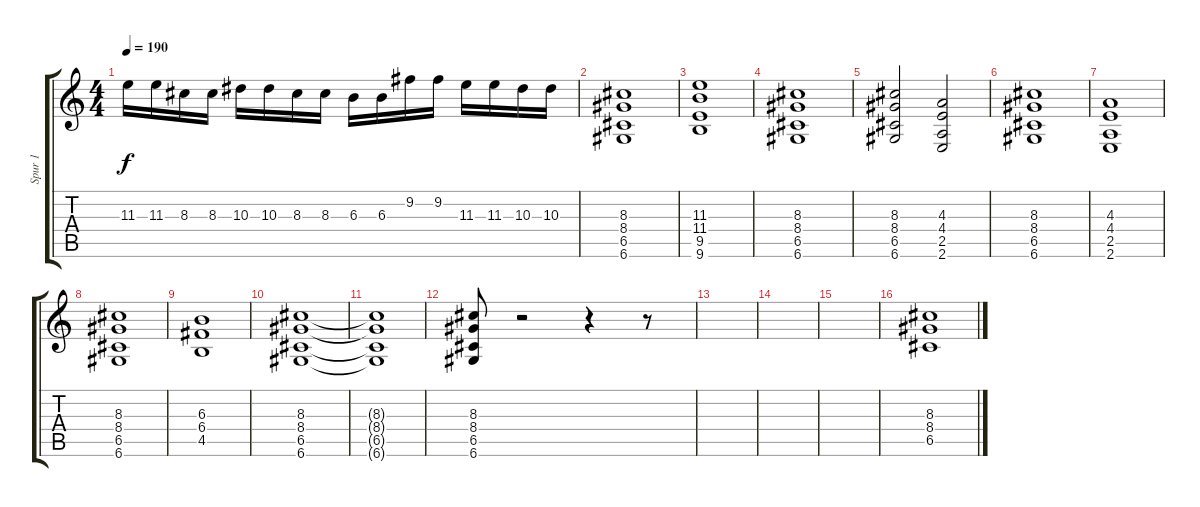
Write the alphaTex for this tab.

\track ("Spur 1" "Spur 1") {instrument distortionguitar}
\staff {score tabs}
\tuning (D4 A3 F3 C3 G2 D2) {hide}
\ts (4 4)
\tempo 190
\clef g2
\ks c
11.3.16{dy f} 11.3.16 8.3.16 8.3.16 10.3.16 10.3.16 8.3.16 8.3.16 6.3.16 6.3.16 9.2.16 9.2.16 11.3.16 11.3.16 10.3.16 10.3.16 |
(8.3 8.4 6.5 6.6).1 |
(11.3 11.4 9.5 9.6).1 |
(8.3 8.4 6.5 6.6).1 |
(8.3 8.4 6.5 6.6).2 (4.3 4.4 2.5 2.6).2 |
(8.3 8.4 6.5 6.6).1 |
(4.3 4.4 2.5 2.6).1 |
(8.3 8.4 6.5 6.6).1 |
(6.3 6.4 4.5).1 |
(8.3 8.4 6.5 6.6).1 |
(8.3{t} 8.4{t} 6.5{t} 6.6{t}).1 |
(8.3 8.4 6.5 6.6).8 r.2 r.4 r.8 |
|
|
|
(8.3 8.4 6.5).1
